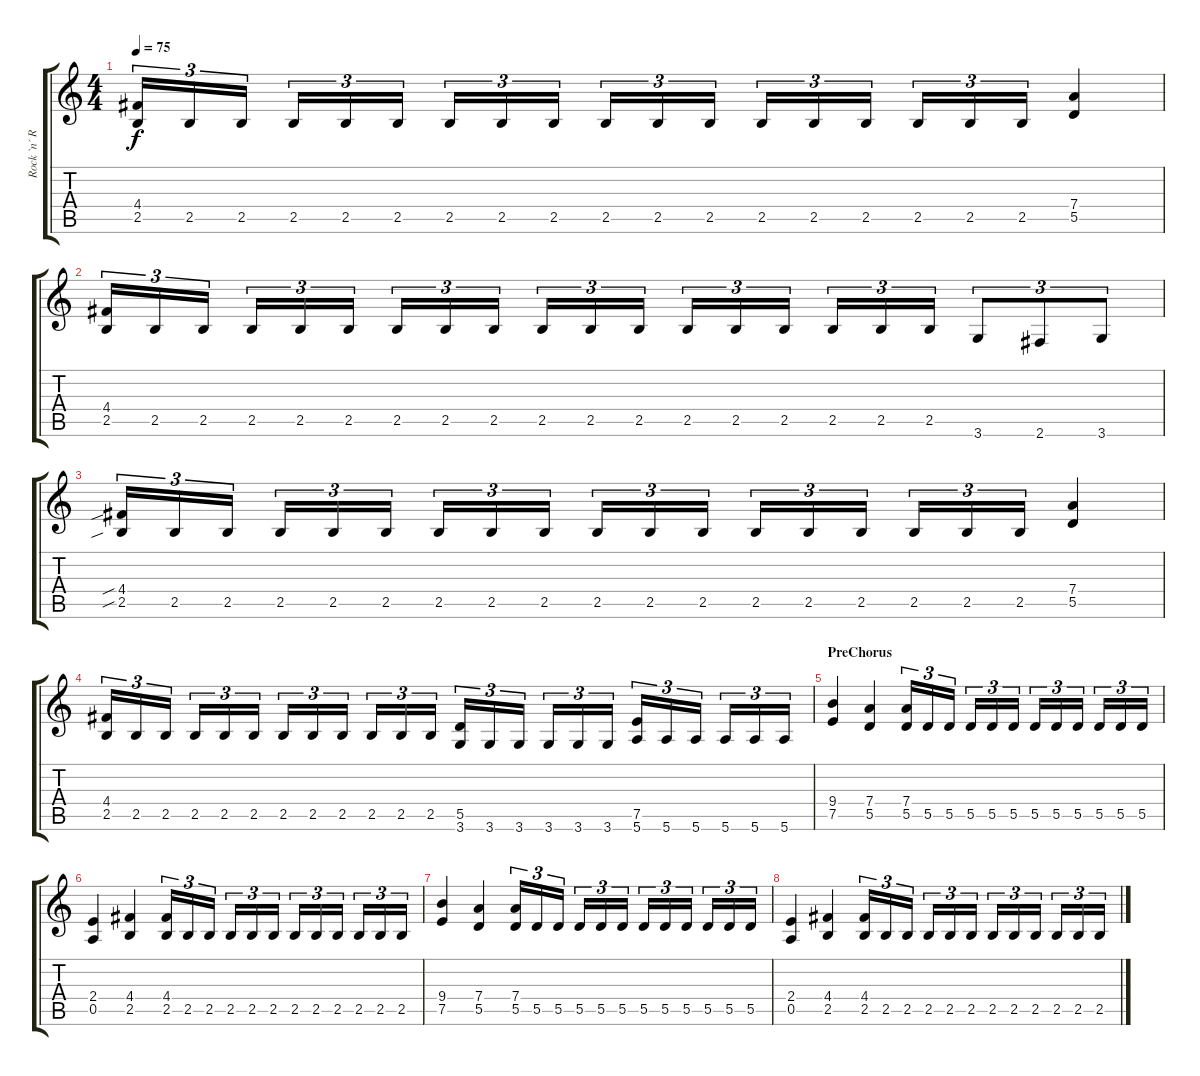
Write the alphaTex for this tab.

\track ("Rock `n´ Rolf" "Rock `n´ R") {instrument distortionguitar}
\staff {score tabs}
\tuning (E4 B3 G3 D3 A2 E2) {hide}
\ts (4 4)
\tempo 75
\clef g2
\ks c
(4.4 2.5).16{tu (3 2) dy f} 2.5.16{tu (3 2)} 2.5.16{tu (3 2)} 2.5.16{tu (3 2)} 2.5.16{tu (3 2)} 2.5.16{tu (3 2)} 2.5.16{tu (3 2)} 2.5.16{tu (3 2)} 2.5.16{tu (3 2)} 2.5.16{tu (3 2)} 2.5.16{tu (3 2)} 2.5.16{tu (3 2)} 2.5.16{tu (3 2)} 2.5.16{tu (3 2)} 2.5.16{tu (3 2)} 2.5.16{tu (3 2)} 2.5.16{tu (3 2)} 2.5.16{tu (3 2)} (7.4 5.5).4 |
(4.4 2.5).16{tu (3 2)} 2.5.16{tu (3 2)} 2.5.16{tu (3 2)} 2.5.16{tu (3 2)} 2.5.16{tu (3 2)} 2.5.16{tu (3 2)} 2.5.16{tu (3 2)} 2.5.16{tu (3 2)} 2.5.16{tu (3 2)} 2.5.16{tu (3 2)} 2.5.16{tu (3 2)} 2.5.16{tu (3 2)} 2.5.16{tu (3 2)} 2.5.16{tu (3 2)} 2.5.16{tu (3 2)} 2.5.16{tu (3 2)} 2.5.16{tu (3 2)} 2.5.16{tu (3 2)} 3.6.8{tu (3 2)} 2.6.8{tu (3 2)} 3.6.8{tu (3 2)} |
(4.4{sib} 2.5{sib}).16{tu (3 2)} 2.5.16{tu (3 2)} 2.5.16{tu (3 2)} 2.5.16{tu (3 2)} 2.5.16{tu (3 2)} 2.5.16{tu (3 2)} 2.5.16{tu (3 2)} 2.5.16{tu (3 2)} 2.5.16{tu (3 2)} 2.5.16{tu (3 2)} 2.5.16{tu (3 2)} 2.5.16{tu (3 2)} 2.5.16{tu (3 2)} 2.5.16{tu (3 2)} 2.5.16{tu (3 2)} 2.5.16{tu (3 2)} 2.5.16{tu (3 2)} 2.5.16{tu (3 2)} (7.4 5.5).4 |
(4.4 2.5).16{tu (3 2)} 2.5.16{tu (3 2)} 2.5.16{tu (3 2)} 2.5.16{tu (3 2)} 2.5.16{tu (3 2)} 2.5.16{tu (3 2)} 2.5.16{tu (3 2)} 2.5.16{tu (3 2)} 2.5.16{tu (3 2)} 2.5.16{tu (3 2)} 2.5.16{tu (3 2)} 2.5.16{tu (3 2)} (5.5 3.6).16{tu (3 2)} 3.6.16{tu (3 2)} 3.6.16{tu (3 2)} 3.6.16{tu (3 2)} 3.6.16{tu (3 2)} 3.6.16{tu (3 2)} (7.5 5.6).16{tu (3 2)} 5.6.16{tu (3 2)} 5.6.16{tu (3 2)} 5.6.16{tu (3 2)} 5.6.16{tu (3 2)} 5.6.16{tu (3 2)} |
\section ("" "PreChorus")
(9.4 7.5).4 (7.4 5.5).4 (7.4 5.5).16{tu (3 2)} 5.5.16{tu (3 2)} 5.5.16{tu (3 2)} 5.5.16{tu (3 2)} 5.5.16{tu (3 2)} 5.5.16{tu (3 2)} 5.5.16{tu (3 2)} 5.5.16{tu (3 2)} 5.5.16{tu (3 2)} 5.5.16{tu (3 2)} 5.5.16{tu (3 2)} 5.5.16{tu (3 2)} |
(2.4 0.5).4 (4.4 2.5).4 (4.4 2.5).16{tu (3 2)} 2.5.16{tu (3 2)} 2.5.16{tu (3 2)} 2.5.16{tu (3 2)} 2.5.16{tu (3 2)} 2.5.16{tu (3 2)} 2.5.16{tu (3 2)} 2.5.16{tu (3 2)} 2.5.16{tu (3 2)} 2.5.16{tu (3 2)} 2.5.16{tu (3 2)} 2.5.16{tu (3 2)} |
(9.4 7.5).4 (7.4 5.5).4 (7.4 5.5).16{tu (3 2)} 5.5.16{tu (3 2)} 5.5.16{tu (3 2)} 5.5.16{tu (3 2)} 5.5.16{tu (3 2)} 5.5.16{tu (3 2)} 5.5.16{tu (3 2)} 5.5.16{tu (3 2)} 5.5.16{tu (3 2)} 5.5.16{tu (3 2)} 5.5.16{tu (3 2)} 5.5.16{tu (3 2)} |
(2.4 0.5).4 (4.4 2.5).4 (4.4 2.5).16{tu (3 2)} 2.5.16{tu (3 2)} 2.5.16{tu (3 2)} 2.5.16{tu (3 2)} 2.5.16{tu (3 2)} 2.5.16{tu (3 2)} 2.5.16{tu (3 2)} 2.5.16{tu (3 2)} 2.5.16{tu (3 2)} 2.5.16{tu (3 2)} 2.5.16{tu (3 2)} 2.5.16{tu (3 2)}
